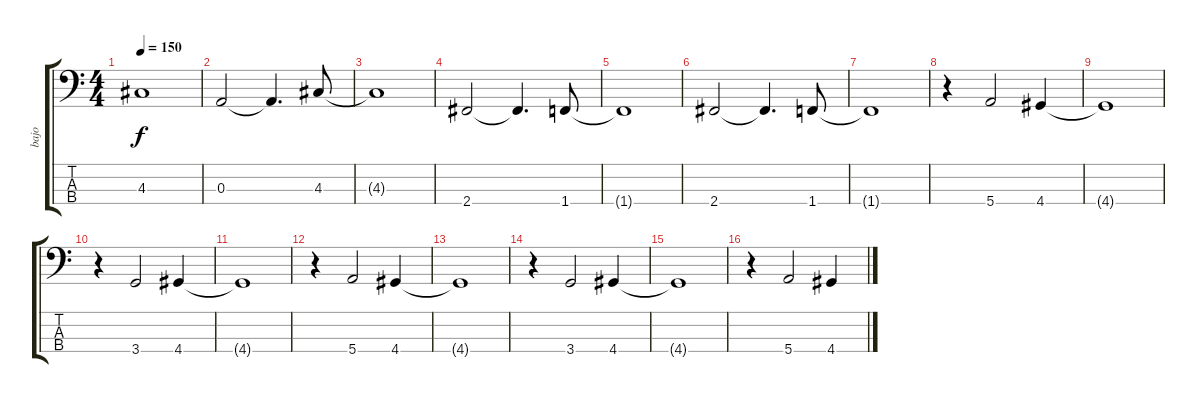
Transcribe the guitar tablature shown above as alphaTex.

\track ("bajo" "bajo") {instrument electricbassfinger}
\staff {score tabs}
\tuning (G2 D2 A1 E1) {hide}
\ts (4 4)
\tempo 150
\clef f4
\ks c
4.3{t}.1{dy f} |
0.3.2 0.3{t}.4{d} 4.3.8 |
4.3{t}.1 |
2.4.2 2.4{t}.4{d} 1.4.8 |
1.4{t}.1 |
2.4.2 2.4{t}.4{d} 1.4.8 |
1.4{t}.1 |
r.4 5.4.2 4.4.4 |
4.4{t}.1 |
r.4 3.4.2 4.4.4 |
4.4{t}.1 |
r.4 5.4.2 4.4.4 |
4.4{t}.1 |
r.4 3.4.2 4.4.4 |
4.4{t}.1 |
r.4 5.4.2 4.4.4
